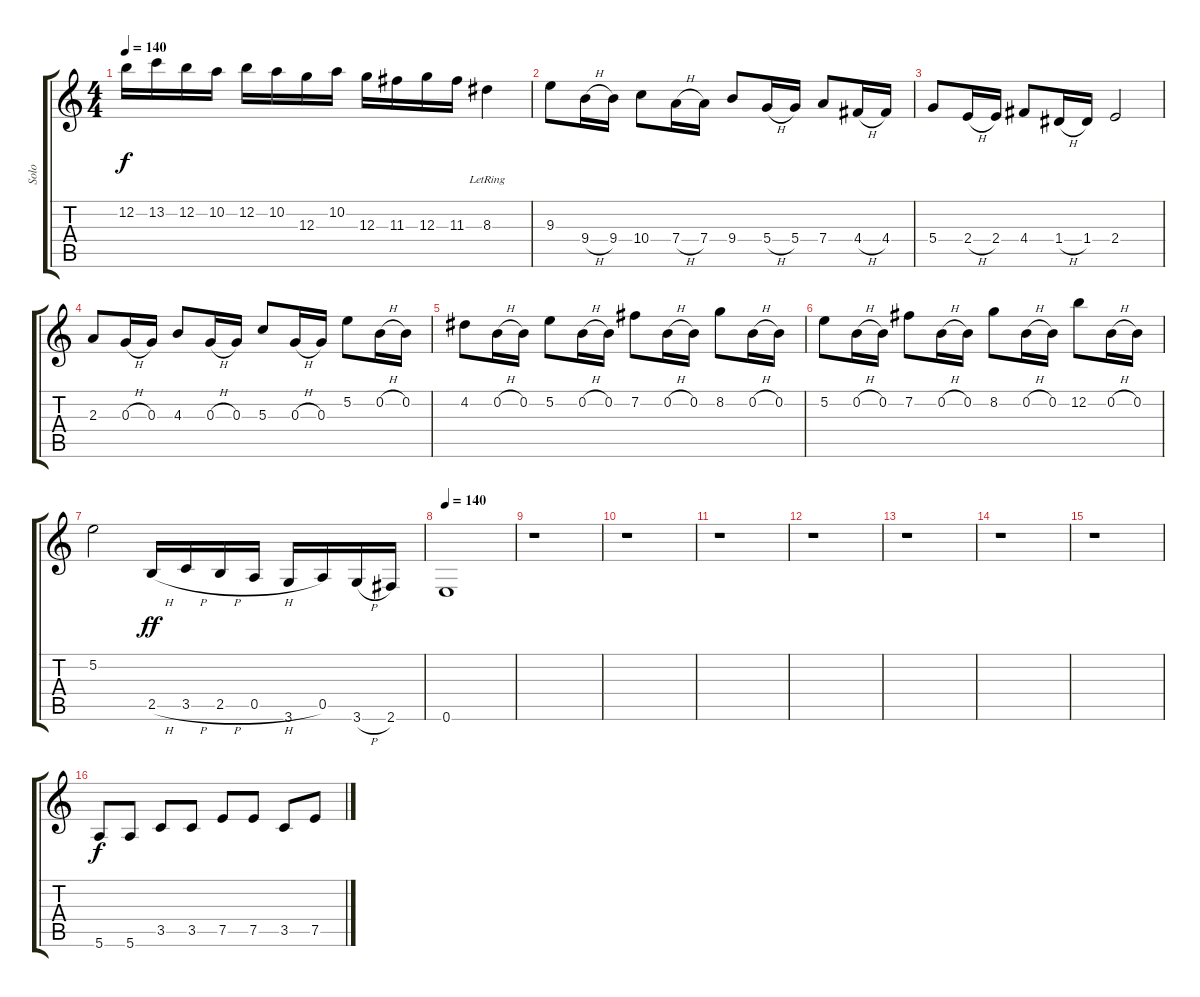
\track ("Solo" "Solo") {instrument overdrivenguitar}
\staff {score tabs}
\tuning (E4 B3 G3 D3 A2 E2) {hide}
\ts (4 4)
\tempo 140
\clef g2
\ks c
12.2.16{dy f} 13.2.16 12.2.16 10.2.16 12.2.16 10.2.16 12.3.16 10.2.16 12.3.16 11.3.16 12.3.16 11.3.16 8.3{lr}.4 |
9.3.8 9.4{h}.16 9.4.16 10.4.8 7.4{h}.16 7.4.16 9.4.8 5.4{h}.16 5.4.16 7.4.8 4.4{h}.16 4.4.16 |
5.4.8 2.4{h}.16 2.4.16 4.4.8 1.4{h}.16 1.4.16 2.4.2 |
2.3.8 0.3{h}.16 0.3.16 4.3.8 0.3{h}.16 0.3.16 5.3.8 0.3{h}.16 0.3.16 5.2.8 0.2{h}.16 0.2.16 |
4.2.8 0.2{h}.16 0.2.16 5.2.8 0.2{h}.16 0.2.16 7.2.8 0.2{h}.16 0.2.16 8.2.8 0.2{h}.16 0.2.16 |
5.2.8 0.2{h}.16 0.2.16 7.2.8 0.2{h}.16 0.2.16 8.2.8 0.2{h}.16 0.2.16 12.2.8 0.2{h}.16 0.2.16 |
5.2.2 2.5{h}.16{dy ff} 3.5{h}.16 2.5{h}.16 0.5{h}.16 3.6.16 0.5.16 3.6{h}.16 2.6.16 |
\tempo 140
0.6.1 |
r.1 |
r.1 |
r.1 |
r.1 |
r.1 |
r.1 |
r.1 |
5.6.8{dy f} 5.6.8 3.5.8 3.5.8 7.5.8 7.5.8 3.5.8 7.5.8
